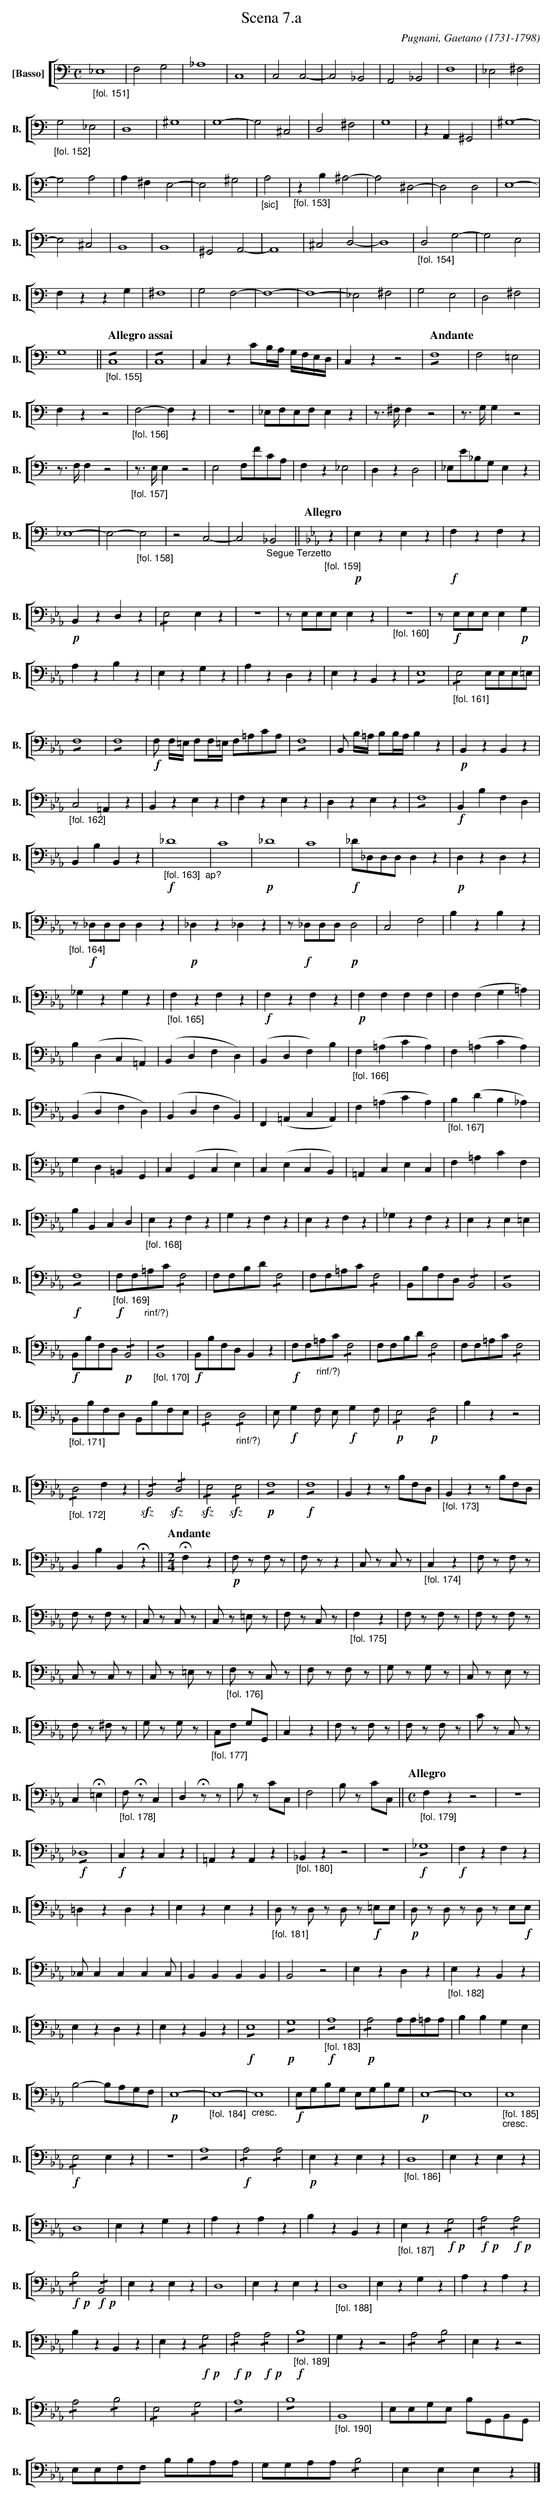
X:1
T:Scena 7.a
C:Pugnani, Gaetano (1731-1798)
M:C
L:1/4
K:C
V: 14 clef=bass name="[Basso]" sname="B."
%%staves [ 14 ]
   "_[fol. 151]" _E,4 | F,2 G,2 | _A,4 | C,4 | C,2 C,2- | C,2 _B,,2 | A,,2 _B,,2 | F,4 | _E,2 ^F,2 | \
   "_[fol. 152]" G,2_E,2 | D,4 | ^G,4 | G,4- | G,2 ^C,2 | D,2 ^F,2  | G,4 | zA,, ^G,,2 | ^G,4- | G,2 A,2 | A, ^F, E,2- | E,2 ^G,2 | "_[sic]" A,2 | \
   "_[fol. 153]" z B,^A,2- | A,2 ^D,2- | D,2 D,2 | E,4- | E,2 ^C,2 | B,,4 | B,,4 | ^G,,2 A,,2- | A,,4 | ^C,2 D,2- | D,4 | \
   "_[fol. 154]"  D,2 G,2- | G,2 E,2 | F,z z G, | ^F,4 | G,2 F,2- | F,4- | F,4- | _E,2 ^F,2 | G,2 E,2 | D,2 ^F,2 | G,4 || \
   "_[fol. 155]" [Q:"Allegro assai"] !/!C,4 | !/!C,4 | C,z C/B,//A,// G,//F,//E,//D,// | C,zz2| [Q:"Andante"] !/!F,4 | F,2=E,2 | F,zz2 | \
   "_[fol. 156]" F,2-F,z | z4 | _E,/F,/E,/F,/ E,z | z/>^F,/ F, z2 |  z/>G,/ G, z2 | z/>F,/ F, z2 | \
   "_[fol. 157]" z/>E,/ E, z2 | E,2 F,/F/C/A,/ | F, z _E,2 | D,zD,2 | _E,/E/_B,/G,/ E,z | _E,4- | E,2- \
   "_[fol. 158]" E,2 | z2 C,2- | C,2 "_Segue Terzetto" _B,,2 || \
   "_[fol. 159]" [Q:"Allegro"] [K:Eb] z | !p! E,zE,z| !f!F,zF,z| !p!B,,zD,z| !/!E,2E,z | z4 | z/E,/E,/E,/ E,z |\
   "_[fol. 160]" z4 | z/!f!E,/E,/E,/ E,!p!G, | A,zB,z | E,zG,z | A,zD,z | E,zB,,z | !/!E,4 | \
   "_[fol. 161]" !/!E,2 E,/E,/E,/=E,/ | !/!F,4 | !/!F,4 | !f! F,/ F,//=E,// F,/F,//=E,// F,/=A,/C/A,/ |  !/!F,4 | \
                  B,,/ B,//=A,// B,/B,//A,// B,z | !p!B,,zB,,z | \
   "_[fol. 162]" C,2=A,,z | B,,zE,z | F,zE,z | D,zE,z | !/!F,4| !f!B,,B,F,D,| B,,B,B,,z| \
   "_[fol. 163]" !f!_D4"_ap?"|C4|!p!_D4|C4|!f!_D/_D,/D,/D,/ D,z | !p!D,zD,z | \
   "_[fol. 164]" z/!f!_D,/D,/D,/ D,z | !p!_D,z_D,z | z/!f!_D,/D,/D,/ !p!D,2 | C,2F,2 | B,zB,z | _G,zG,z | \
   "_[fol. 165]" F,zF,z | !f!F,zF,z | !p!F,F,F,F, | F,(F,G,=A,) | B,(D,C,=A,,) | (B,,D,F,D,) |(B,,D,F,)B, | \
   "_[fol. 166]" F,(=A,CA,) | F,(=A,CA,) | (B,,D,F,D,) | (B,,D,F,B,,) | F,,(=A,,C,A,,) | F,(=A,CA,) | \
   "_[fol. 167]" B,(DB,_A,) | G,D,=B,,G,,| C, (G,,C,E,) | C, (E,C,B,,) | =A,,C,E,C, | F, =A, C F, | B,B,,C,D, | \
   "_[fol. 168]" E,zF,z | G,zF,z | E,zF,z | _G,zF,z | E,zE,=E, | !f!!/!F,4 | \
   "_[fol. 169]" !f!F,/F,/"_rinf/?)"=A,/C/ !/!F,2 | F,/F,/B,/D/ !/! F,2 | F,/F,/=A,/C/ !/!F,2 | \
                 B,,/B,/F,/D,/ !/!B,,2 | !/!B,,4 | !f!B,,/B,/F,/D,/ !p!!/!B,,2 | \
   "_[fol. 170]" !/!B,,4 | !f!B,,/B,/F,/D,/ B,,z | !f!F,/F,/"_rinf/?)"=A,/C/ !/!F,2 | F,/F,/B,/D/ !/! F,2 | \
                  F,/F,/=A,/C/ !/!F,2 |  \
   "_[fol. 171]" B,,/B,/F,/D,/ B,,/B,/F,/E,/ | !/!D,2 "_rinf/?)"!/!D,2 | E,/!f!G,F,/ E,/!f!G,F,/ | \
                 !p!!/!E,2 !p!!/!F,2 | B,zz2 | \
   "_[fol. 172]" !/!D,2F,z | !sfz!!/!B,,2 !sfz!!/!D,2 | !sfz!!/!E,2 !sfz!!/!E,2 | !p!!/!F,4| \
                 !f!!/!F,4 | B,,zz/B,/F,/D,/ | \
   "_[fol. 173]" B,,zz/B,/F,/D,/ | B,,B,B,,!fermata!z || \
                 [Q:"Andante"] [M:2/4] !fermata!F,z| !p!F,/z/ F,/z/ | F,/z/z| C,/z/ C,/z/ | \
   "_[fol. 174]" C,z | F,/z/ F,/z/ | F,/z/ F,/z/ | C,/z/ C,/z/ | C,/z/ =E,/z/ | F,/z/ C,/z/ | \
   "_[fol. 175]" F,z | F,/z/ F,/z/ | F,/z/ F,/z/ | C,/z/ C,/z/ | C,/z/ =E,/z/ | \
   "_[fol. 176]" F,/z/ C,/z/ | F,/z/ F,/z/ | G,/z/ G,/z/ | C,/z/ E,/z/ |  F,/z/ ^F,/z/ | G,/z/ G,/z/ | \
   "_[fol. 177]" C,/F,/ G,/G,,/ | C,z | F,/z/ F,/z/ | F,/z/ F,/z/ | C/z/ C,/z/ | C, !fermata!=E, | \
   "_[fol. 178]" F,/ !fermata!z/ C, | D, !fermata!z/ z/ | B,/z/ C/C,/ | F,2 |B,/z/ C/C,/ || \
   "_[fol. 179]" [Q:"Allegro"] [M:C] F,zz2 | z4 | !f!!/!_D,4 | !f!C,zC,z | =A,,zA,,z | \
   "_[fol. 180]" _B,, zz2 | z4 |  !f!!/!_G,4 | !f!F,zF,z | =D,zD,z | E,zE,z | \
   "_[fol. 181]" D,/z/ D,/z/ D,/z/ !f!=E,/E,/ | !p!D,/z/ D,/z/ D,/z/ E,/!f!E,/ | \
                 _C,/C,C,C,C,/ | B,,B,,B,,B,, | B,,2z2 | E,zD,z | \
   "_[fol. 182]" E,zB,,z | E,zD,z | E,zB,,z | !f!!/!E,4 | !p!!/!G,4 | \
   "_[fol. 183]" !f!!/!A,4 | !p!!/!A,2 A,/A,/=A,/A,/ | B,B,G,E, | B,2-B,/A,/G,/F,/ | !p!E,4- | \
   "_[fol. 184]" E,4- | "_cresc." E,4 | !f!E,/G,/B,/G,/ E,/G,/B,/G,/ | !p!E,4- | E,4 | \
   "_[fol. 185]" "_cresc."E,4 | !f!!/!E,2E,z | z4 | !/!A,4 | !f!!/!A,2 !/!A,2 | !p!E,zE,z| \
   "_[fol. 186]" D,4 | E,zE,z| D,4 | E,zG,z| A,zA,z | B,zB,,z| \
   "_[fol. 187]" E,z !f!!p!!/!G,2 |!f!!p!!/!A,2 !f!!p!!/!A,2 | !f!!p!!/!B,2 !f!!p!!/!B,,2 | E,zE,z| D,4|E,zE,z| \
   "_[fol. 188]" D,4 | E,zG,z| A,zA,z | B,zB,,z| E,z !f!!p!!/!G,2 |!f!!p!!/!A,2 !f!!p!!/!A,2 | \
   "_[fol. 189]" !f!!/!B,4 | G,zz2 | !/!A,2 !/!B,2 | E,zz2 | !/!A,2 !/!B,2 | !/!E,2 !/!G,2 | !/!A,4 | !/!B,4 |  \
   "_[fol. 190]" B,,4 | E,/E,/G,/E,/ B,/G,,/B,,/G,,/ | E,/E,/F,/F,/ B,/B,/A,/A,/ | G,/G,/A,/A,/ !/!B,2| E,E,E,z |] \
